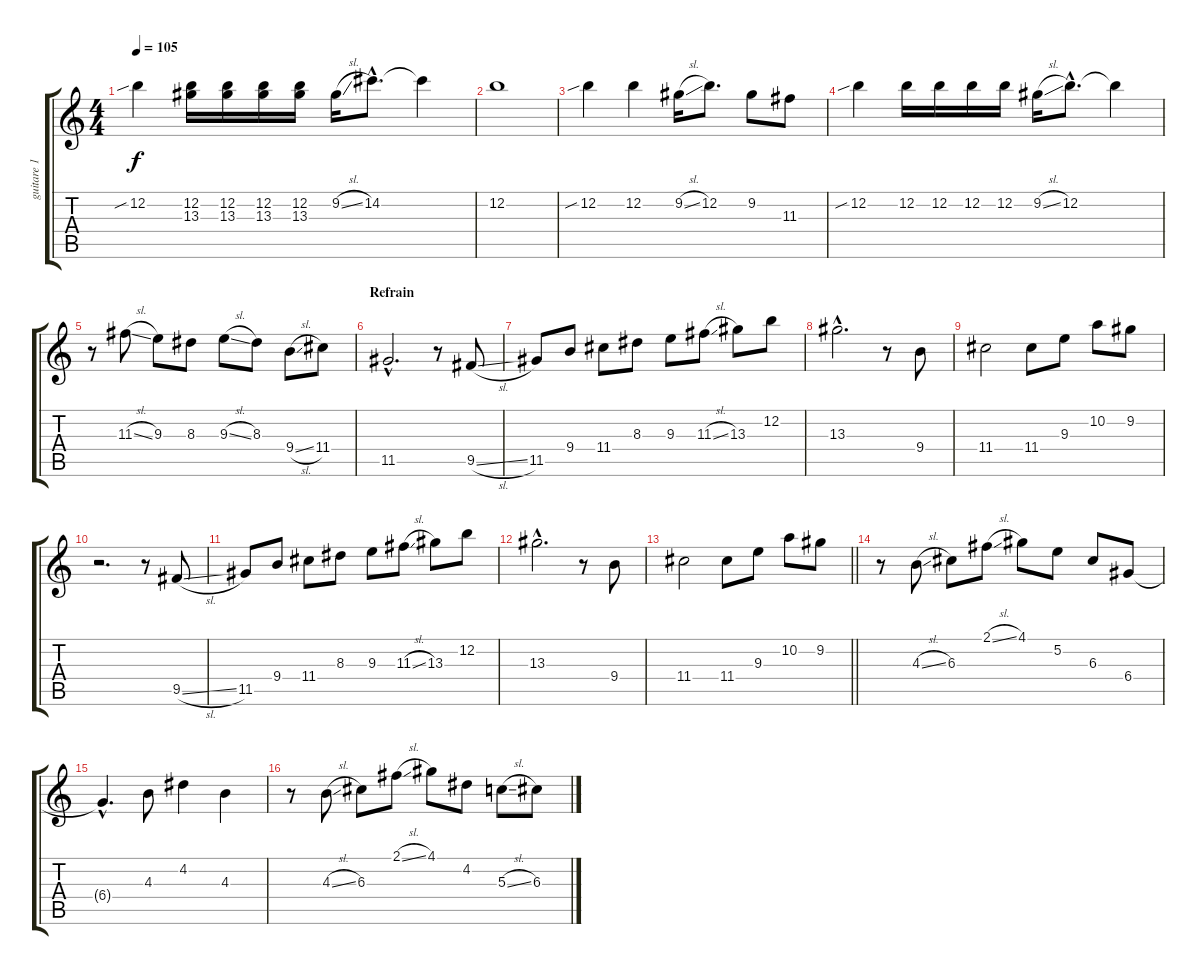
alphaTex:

\track ("guitare 1" "guitare 1") {instrument electricguitarjazz}
\staff {score tabs}
\tuning (E4 B3 G3 D3 A2 E2) {hide}
\ts (4 4)
\tempo 105
\clef g2
\ks c
12.2{sib}.4{dy f} (12.2 13.3).16 (12.2 13.3).16 (12.2 13.3).16 (12.2 13.3).16 9.2{sl}.16 14.2{hac}.8{d} 14.2{t}.4 |
12.2.1 |
12.2{sib}.4 12.2.4 9.2{sl}.16 12.2.8{d} 9.2.8 11.3.8 |
12.2{sib}.4 12.2.16 12.2.16 12.2.16 12.2.16 9.2{sl}.16 12.2{hac}.8{d} 12.2{t}.4 |
r.8 11.3{sl}.8 9.3.8 8.3.8 9.3{sl}.8 8.3.8 9.4{sl}.8 11.4.8 |
\section ("" "Refrain")
11.5{hac}.2{d} r.8 9.5{sl}.8 |
11.5.8 9.4.8 11.4.8 8.3.8 9.3.8 11.3{sl}.8 13.3.8 12.2.8 |
13.3{hac}.2{d} r.8 9.4.8 |
11.4.2 11.4.8 9.3.8 10.2.8 9.2.8 |
r.2{d} r.8 9.5{sl}.8 |
11.5.8 9.4.8 11.4.8 8.3.8 9.3.8 11.3{sl}.8 13.3.8 12.2.8 |
13.3{hac}.2{d} r.8 9.4.8 |
\barLineRight lightlight
11.4.2 11.4.8 9.3.8 10.2.8 9.2.8 |
r.8 4.3{sl}.8 6.3.8 2.1{sl}.8 4.1.8 5.2.8 6.3.8 6.4.8 |
6.4{hac t}.4{d} 4.3.8 4.2.4 4.3.4 |
r.8 4.3{sl}.8 6.3.8 2.1{sl}.8 4.1.8 4.2.8 5.3{sl}.8 6.3.8
